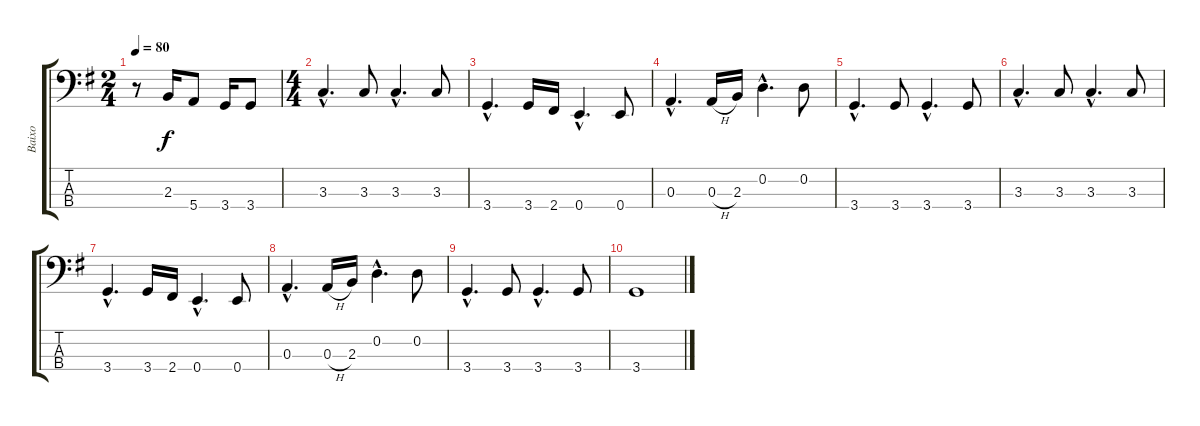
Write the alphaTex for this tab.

\track ("Baixo" "Baixo") {instrument slapbass2}
\staff {score tabs}
\tuning (G2 D2 A1 E1) {hide}
\ts (2 4)
\tempo 80
\clef f4
\ks g
r.8{dy f} 2.3.16 5.4.8 3.4.16 3.4.8 |
\ts (4 4)
3.3{hac}.4{d} 3.3.8 3.3{hac}.4{d} 3.3.8 |
3.4{hac}.4{d} 3.4.16 2.4.16 0.4{hac}.4{d} 0.4.8 |
0.3{hac}.4{d} 0.3{h}.16 2.3.16 0.2{hac}.4{d} 0.2.8 |
3.4{hac}.4{d} 3.4.8 3.4{hac}.4{d} 3.4.8 |
3.3{hac}.4{d} 3.3.8 3.3{hac}.4{d} 3.3.8 |
3.4{hac}.4{d} 3.4.16 2.4.16 0.4{hac}.4{d} 0.4.8 |
0.3{hac}.4{d} 0.3{h}.16 2.3.16 0.2{hac}.4{d} 0.2.8 |
3.4{hac}.4{d} 3.4.8{volume 14} 3.4{hac}.4{d volume 12} 3.4.8{volume 10} |
3.4.1{volume 8}
